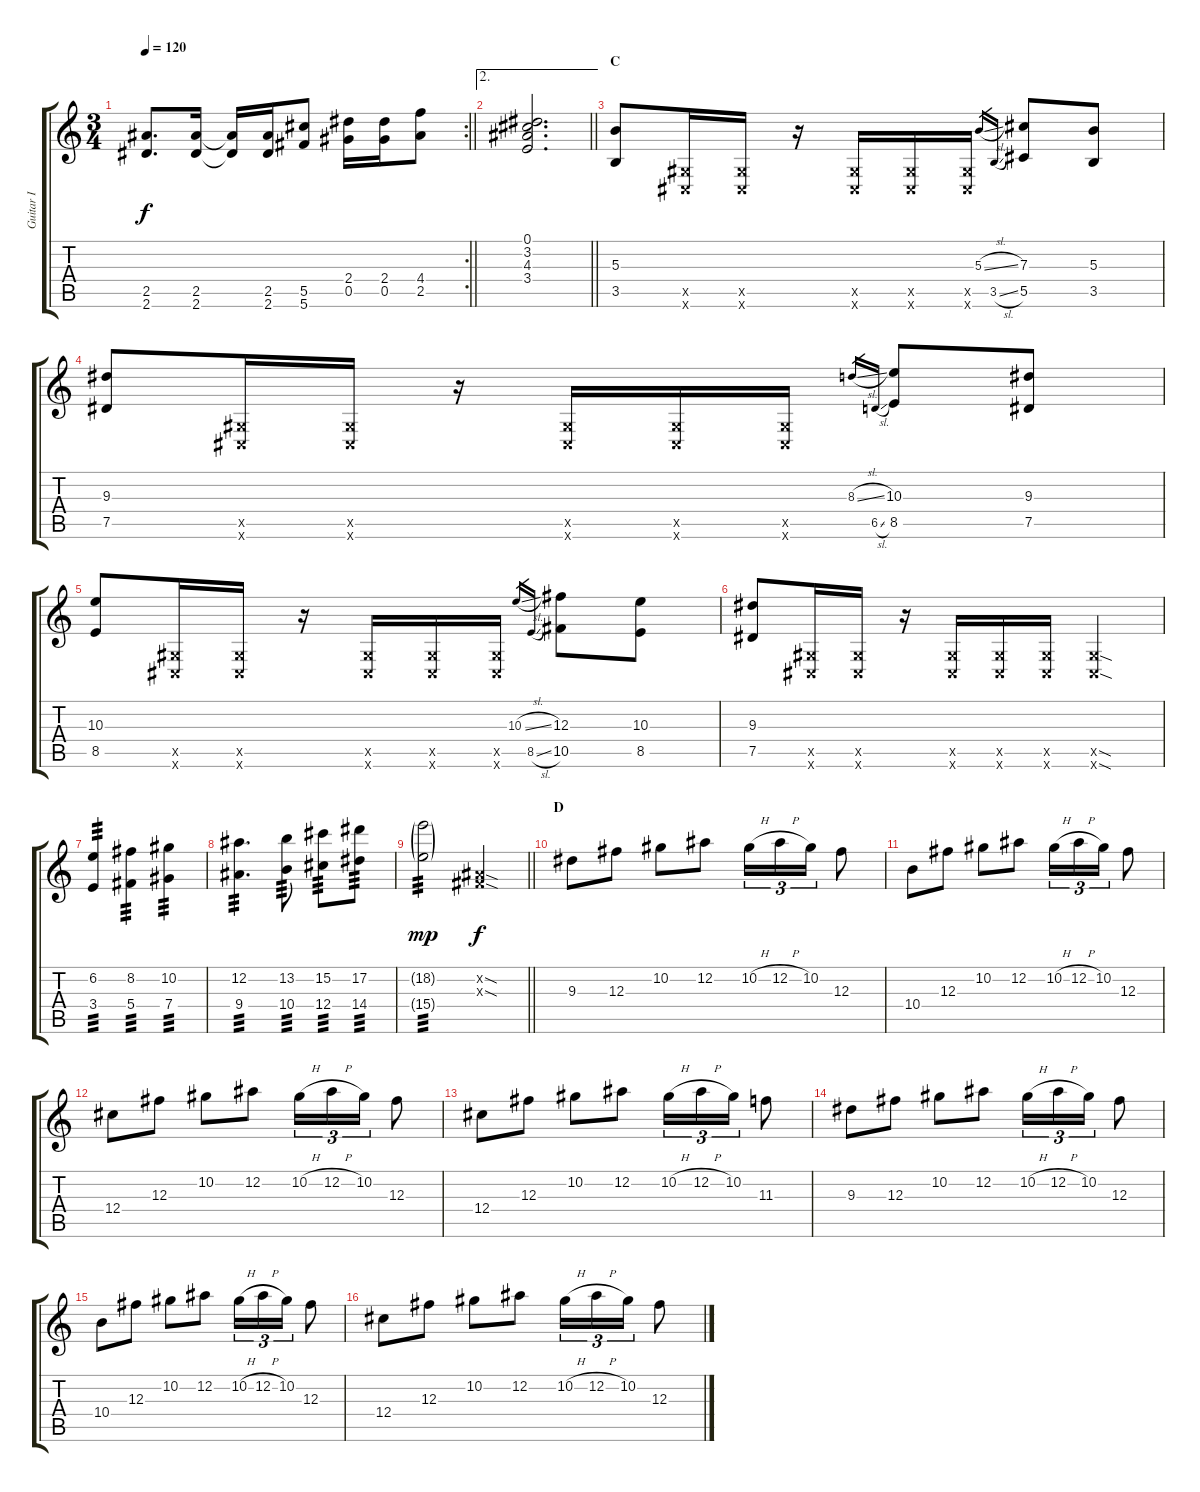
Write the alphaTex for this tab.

\track ("Guitar I" "Guitar I") {instrument electricguitarclean}
\staff {score tabs}
\tuning (Eb4 Bb3 Gb3 Db3 Ab2 Db2) {hide}
\rc 2
\ts (3 4)
\tempo 120
\clef g2
\barLineRight lightlight
\ks c
(2.5 2.6).8{d ot 8vb dy f} (2.5 2.6).16{ot 8vb} (2.5{t} 2.6{t}).16{ot 8vb} (2.5 2.6).16{ot 8vb} (5.5 5.6).8{ot 8vb} (2.4 0.5).16{ot 8vb} (2.4 0.5).16{ot 8vb} (4.4 2.5).8{ot 8vb} |
\ae 2
\barLineRight lightlight
(0.1 3.2 4.3 3.4).2{d} |
\section ("" "C")
(5.3 3.5).8{instrument overdrivenguitar} (0.5{x} 0.6{x}).16 (0.5{x} 0.6{x}).16 r.16 (0.5{x} 0.6{x}).16 (0.5{x} 0.6{x}).16 (0.5{x} 0.6{x}).16 5.3{sl}.16{gr} 3.5{sl}.16{gr} (7.3 5.5).8 (5.3 3.5).8 |
(9.3 7.5).8 (0.5{x} 0.6{x}).16 (0.5{x} 0.6{x}).16 r.16 (0.5{x} 0.6{x}).16 (0.5{x} 0.6{x}).16 (0.5{x} 0.6{x}).16 8.3{sl}.16{gr} 6.5{sl}.16{gr} (10.3 8.5).8 (9.3 7.5).8 |
(10.3 8.5).8 (0.5{x} 0.6{x}).16 (0.5{x} 0.6{x}).16 r.16 (0.5{x} 0.6{x}).16 (0.5{x} 0.6{x}).16 (0.5{x} 0.6{x}).16 10.3{sl}.16{gr} 8.5{sl}.16{gr} (12.3 10.5).8 (10.3 8.5).8 |
(9.3 7.5).8 (0.5{x} 0.6{x}).16 (0.5{x} 0.6{x}).16 r.16 (0.5{x} 0.6{x}).16 (0.5{x} 0.6{x}).16 (0.5{x} 0.6{x}).16 (0.5{sod x} 0.6{sod x}).4 |
(6.2 3.4).4{tp 3} (8.2 5.4).4{tp 3} (10.2 7.4).4{tp 3} |
(12.2 9.4).4{d tp 3} (13.2 10.4).8{tp 3} (15.2 12.4).8{tp 3} (17.2 14.4).8{tp 3} |
\barLineRight lightlight
(18.2{g} 15.4{g}).2{tp 3 dy mp} (0.2{sod x} 0.3{sod x}).4{dy f} |
\section ("" "D")
9.3.8 12.3.8 10.2.8 12.2.8 10.2{h}.16{tu (3 2)} 12.2{h}.16{tu (3 2)} 10.2.16{tu (3 2)} 12.3.8 |
10.4.8 12.3.8 10.2.8 12.2.8 10.2{h}.16{tu (3 2)} 12.2{h}.16{tu (3 2)} 10.2.16{tu (3 2)} 12.3.8 |
12.4.8 12.3.8 10.2.8 12.2.8 10.2{h}.16{tu (3 2)} 12.2{h}.16{tu (3 2)} 10.2.16{tu (3 2)} 12.3.8 |
12.4.8 12.3.8 10.2.8 12.2.8 10.2{h}.16{tu (3 2)} 12.2{h}.16{tu (3 2)} 10.2.16{tu (3 2)} 11.3.8 |
9.3.8 12.3.8 10.2.8 12.2.8 10.2{h}.16{tu (3 2)} 12.2{h}.16{tu (3 2)} 10.2.16{tu (3 2)} 12.3.8 |
10.4.8 12.3.8 10.2.8 12.2.8 10.2{h}.16{tu (3 2)} 12.2{h}.16{tu (3 2)} 10.2.16{tu (3 2)} 12.3.8 |
12.4.8 12.3.8 10.2.8 12.2.8 10.2{h}.16{tu (3 2)} 12.2{h}.16{tu (3 2)} 10.2.16{tu (3 2)} 12.3.8
